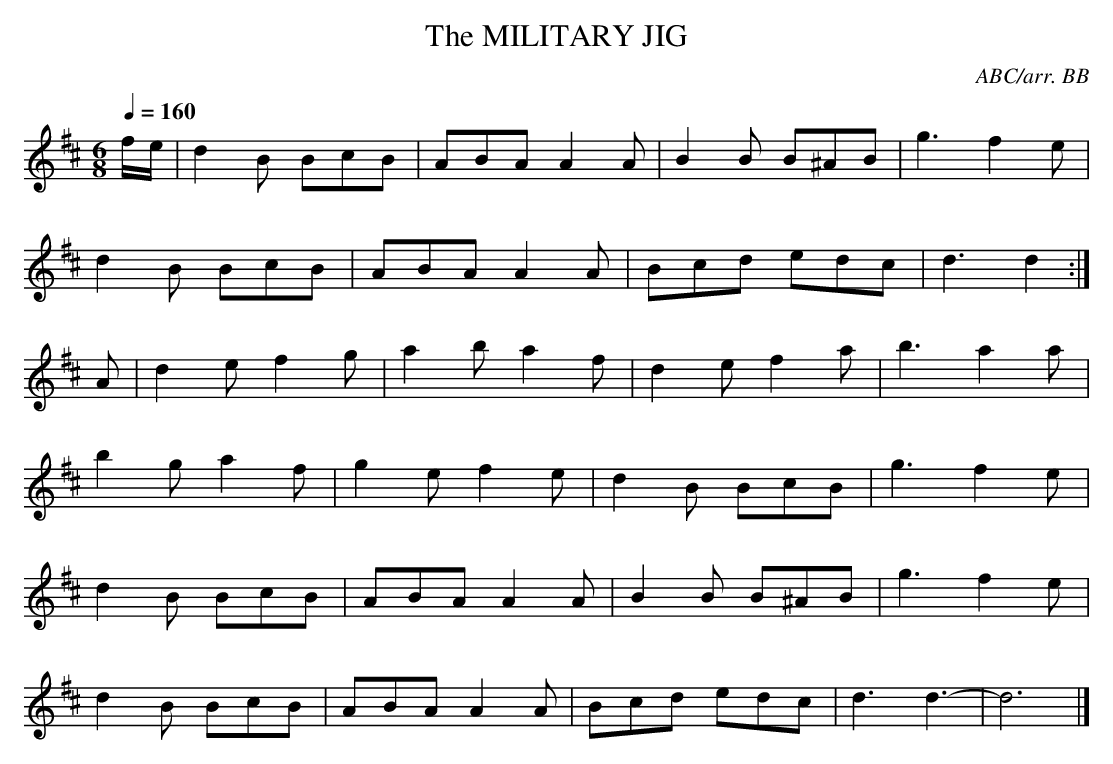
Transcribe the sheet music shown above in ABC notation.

X:1
T:MILITARY JIG, The
C:ABC/arr. BB
Y:"Irish jig"
Q:1/4=160
M:6/8
L:1/8
K:D
f/e/|d2B BcB|ABA A2A|B2B B^AB|g3 f2e |
d2B BcB|ABA A2A|Bcd edc|d3 d2 :|
A|d2e f2g|a2b a2f|d2e f2a|b3 a2a |
b2g a2f|g2e f2e|d2B BcB|g3 f2e|
d2B BcB|ABA A2A|B2B B^AB|g3 f2e |
d2B BcB|ABA A2A|Bcd edc|d3 d3-|d6|]
